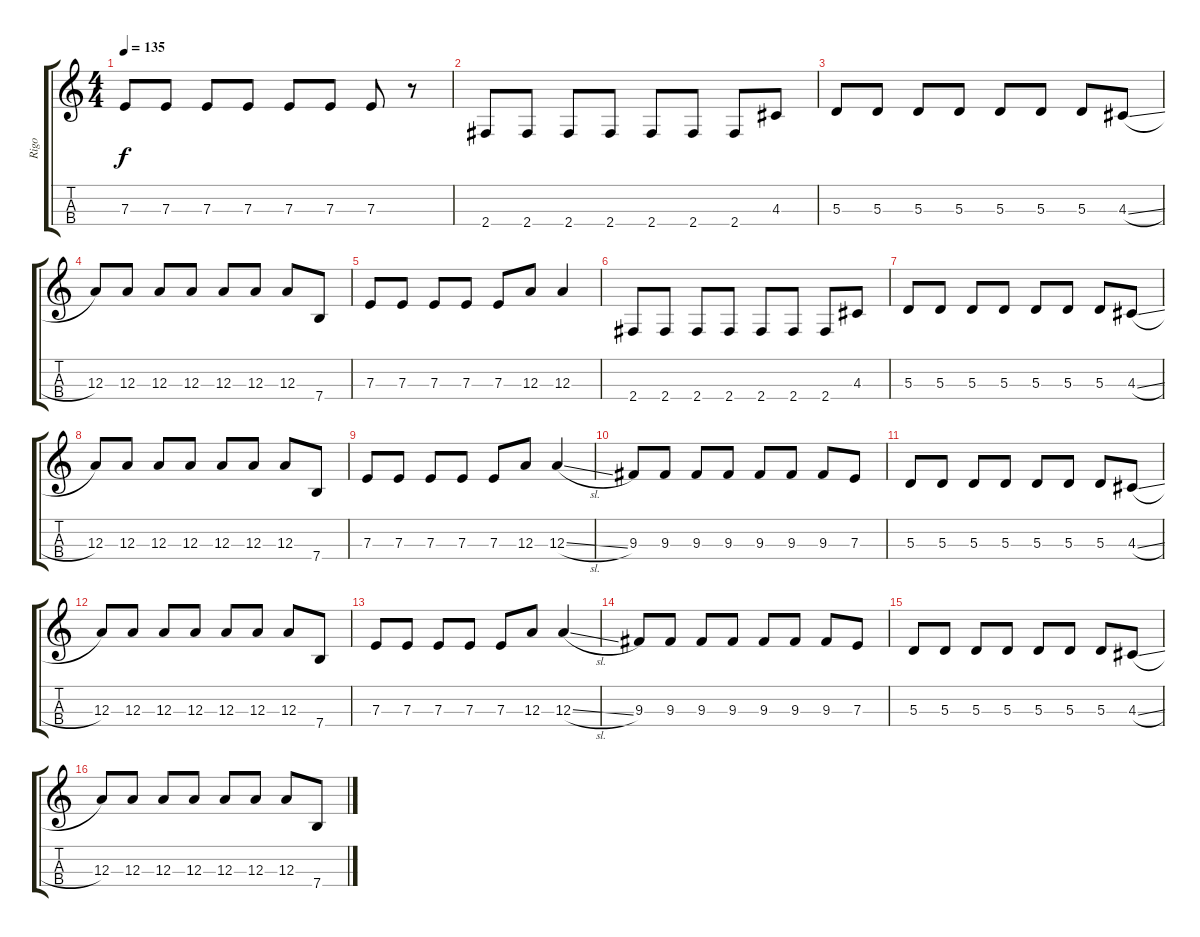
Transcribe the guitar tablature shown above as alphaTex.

\track ("Rigo" "Rigo") {instrument electricbasspick}
\staff {score tabs}
\tuning (G3 D3 A2 E2) {hide}
\ts (4 4)
\tempo 135
\clef g2
\ks c
7.3.8{dy f} 7.3.8 7.3.8 7.3.8 7.3.8 7.3.8 7.3.8 r.8 |
2.4.8 2.4.8 2.4.8 2.4.8 2.4.8 2.4.8 2.4.8 4.3.8 |
5.3.8 5.3.8 5.3.8 5.3.8 5.3.8 5.3.8 5.3.8 4.3{sl}.8 |
12.3.8 12.3.8 12.3.8 12.3.8 12.3.8 12.3.8 12.3.8 7.4.8 |
7.3.8 7.3.8 7.3.8 7.3.8 7.3.8 12.3.8 12.3.4 |
2.4.8 2.4.8 2.4.8 2.4.8 2.4.8 2.4.8 2.4.8 4.3.8 |
5.3.8 5.3.8 5.3.8 5.3.8 5.3.8 5.3.8 5.3.8 4.3{sl}.8 |
12.3.8 12.3.8 12.3.8 12.3.8 12.3.8 12.3.8 12.3.8 7.4.8 |
7.3.8 7.3.8 7.3.8 7.3.8 7.3.8 12.3.8 12.3{sl}.4 |
9.3.8 9.3.8 9.3.8 9.3.8 9.3.8 9.3.8 9.3.8 7.3.8 |
5.3.8 5.3.8 5.3.8 5.3.8 5.3.8 5.3.8 5.3.8 4.3{sl}.8 |
12.3.8 12.3.8 12.3.8 12.3.8 12.3.8 12.3.8 12.3.8 7.4.8 |
7.3.8 7.3.8 7.3.8 7.3.8 7.3.8 12.3.8 12.3{sl}.4 |
9.3.8 9.3.8 9.3.8 9.3.8 9.3.8 9.3.8 9.3.8 7.3.8 |
5.3.8 5.3.8 5.3.8 5.3.8 5.3.8 5.3.8 5.3.8 4.3{sl}.8 |
12.3.8 12.3.8 12.3.8 12.3.8 12.3.8 12.3.8 12.3.8 7.4.8
